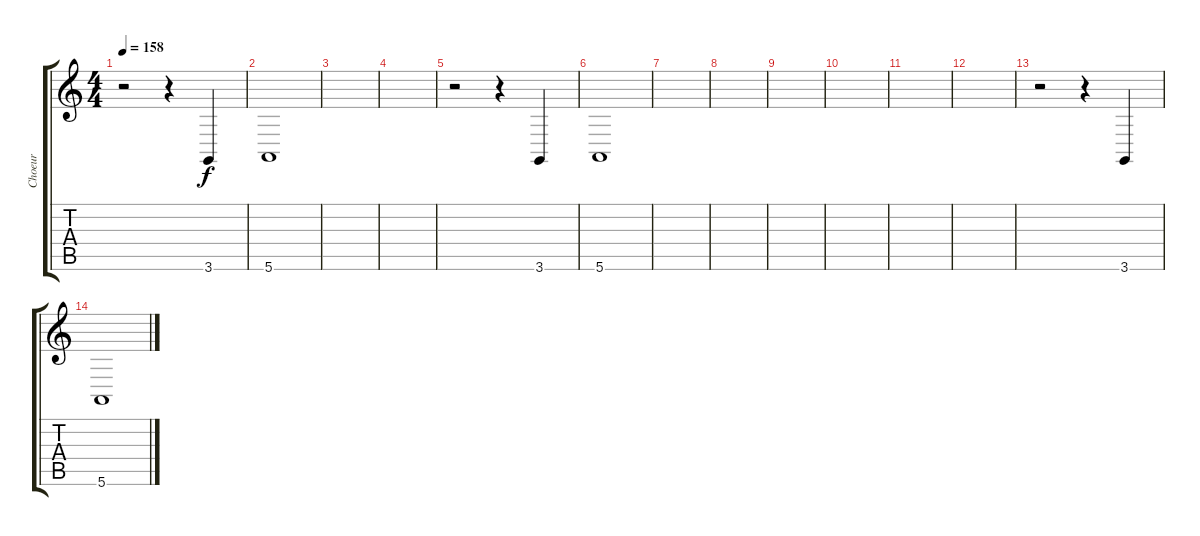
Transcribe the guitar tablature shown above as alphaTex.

\track ("Choeur" "Choeur") {instrument lead2sawtooth}
\staff {score tabs}
\tuning (E4 B3 G3 D3 A2 E2) {hide}
\ts (4 4)
\tempo 158
\clef g2
\ks c
r.2{dy f} r.4 3.6.4 |
5.6.1 |
|
|
r.2 r.4 3.6.4 |
5.6.1 |
|
|
|
|
|
|
r.2 r.4 3.6.4 |
5.6.1
